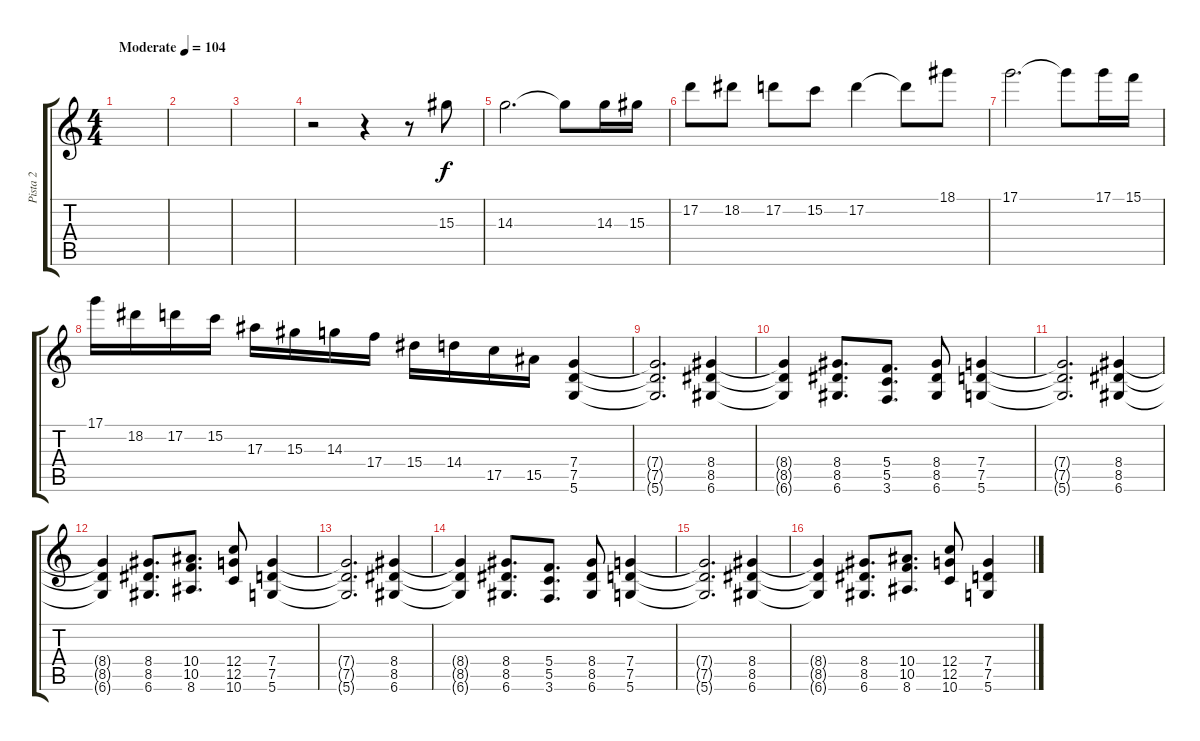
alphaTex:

\track ("Pista 2" "Pista 2") {instrument overdrivenguitar}
\staff {score tabs}
\tuning (D4 A3 F3 C3 G2 D2) {hide}
\ts (4 4)
\tempo (104 "Moderate")
\clef g2
\ks c
|
|
|
r.2 r.4 r.8 15.3.8 |
14.3.2{d} 14.3{t}.8 14.3.16 15.3.16 |
17.2.8 18.2.8 17.2.8 15.2.8 17.2.4 17.2{t}.8 18.1.8 |
17.1.2{d} 17.1{t}.8 17.1.16 15.1.16 |
17.1.16 18.2.16 17.2.16 15.2.16 17.3.16 15.3.16 14.3.16 17.4.16 15.4.16 14.4.16 17.5.16 15.5.16 (7.4 7.5 5.6).4 |
(7.4{t} 7.5{t} 5.6{t}).2{d} (8.4 8.5 6.6).4 |
(8.4{t} 8.5{t} 6.6{t}).4 (8.4 8.5 6.6).8{d} (5.4 5.5 3.6).8{d} (8.4 8.5 6.6).8 (7.4 7.5 5.6).4 |
(7.4{t} 7.5{t} 5.6{t}).2{d} (8.4 8.5 6.6).4 |
(8.4{t} 8.5{t} 6.6{t}).4 (8.4 8.5 6.6).8{d} (10.4 10.5 8.6).8{d} (12.4 12.5 10.6).8 (7.4 7.5 5.6).4 |
(7.4{t} 7.5{t} 5.6{t}).2{d} (8.4 8.5 6.6).4 |
(8.4{t} 8.5{t} 6.6{t}).4 (8.4 8.5 6.6).8{d} (5.4 5.5 3.6).8{d} (8.4 8.5 6.6).8 (7.4 7.5 5.6).4 |
(7.4{t} 7.5{t} 5.6{t}).2{d} (8.4 8.5 6.6).4 |
(8.4{t} 8.5{t} 6.6{t}).4 (8.4 8.5 6.6).8{d} (10.4 10.5 8.6).8{d} (12.4 12.5 10.6).8 (7.4 7.5 5.6).4
